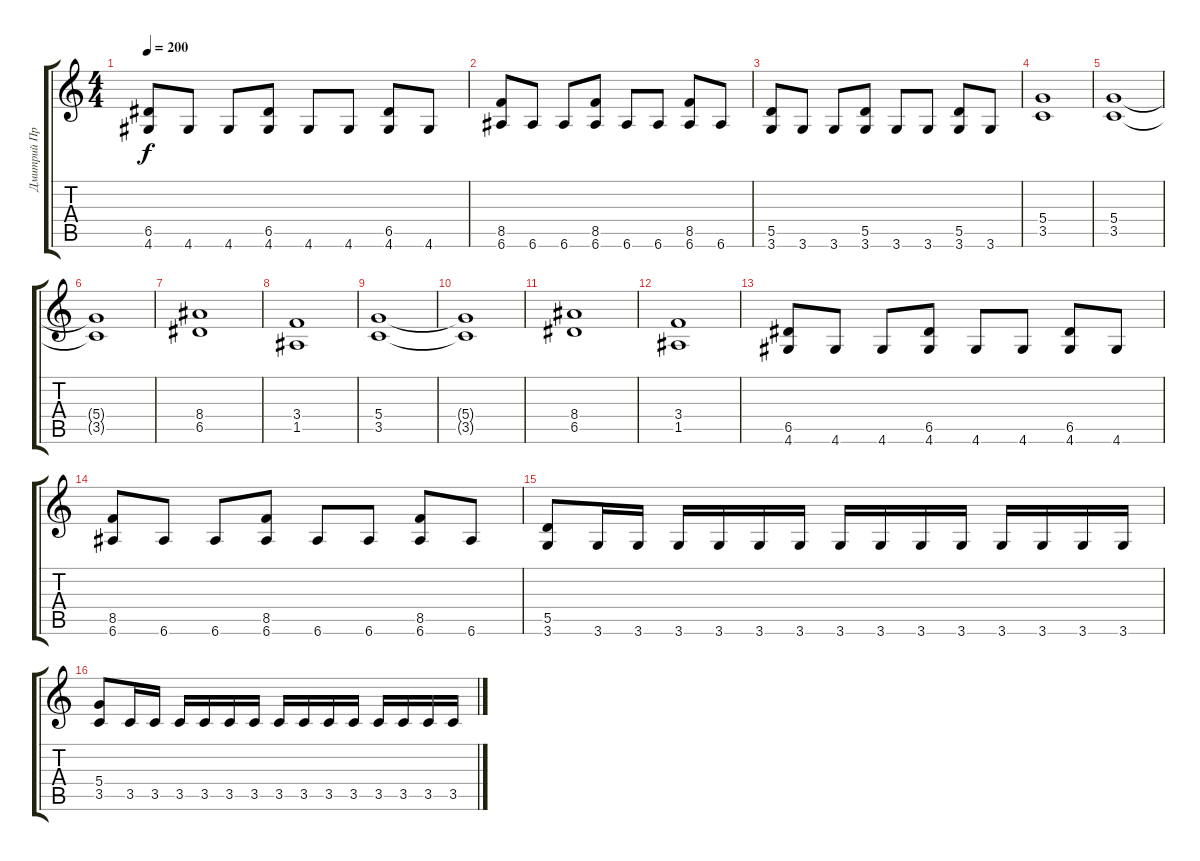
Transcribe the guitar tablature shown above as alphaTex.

\track ("Дмитрий Процко" "Дмитрий Пр") {instrument distortionguitar}
\staff {score tabs}
\tuning (E4 B3 G3 D3 A2 E2) {hide}
\ts (4 4)
\tempo 200
\clef g2
\ks c
(6.5 4.6).8{dy f} 4.6.8 4.6.8 (6.5 4.6).8 4.6.8 4.6.8 (6.5 4.6).8 4.6.8 |
(8.5 6.6).8 6.6.8 6.6.8 (8.5 6.6).8 6.6.8 6.6.8 (8.5 6.6).8 6.6.8 |
(5.5 3.6).8 3.6.8 3.6.8 (5.5 3.6).8 3.6.8 3.6.8 (5.5 3.6).8 3.6.8 |
(5.4 3.5).1 |
(5.4 3.5).1 |
(5.4{t} 3.5{t}).1 |
(8.4 6.5).1 |
(3.4 1.5).1 |
(5.4 3.5).1 |
(5.4{t} 3.5{t}).1 |
(8.4 6.5).1 |
(3.4 1.5).1 |
(6.5 4.6).8 4.6.8 4.6.8 (6.5 4.6).8 4.6.8 4.6.8 (6.5 4.6).8 4.6.8 |
(8.5 6.6).8 6.6.8 6.6.8 (8.5 6.6).8 6.6.8 6.6.8 (8.5 6.6).8 6.6.8 |
(5.5 3.6).8 3.6.16 3.6.16 3.6.16 3.6.16 3.6.16 3.6.16 3.6.16 3.6.16 3.6.16 3.6.16 3.6.16 3.6.16 3.6.16 3.6.16 |
(5.4 3.5).8 3.5.16 3.5.16 3.5.16 3.5.16 3.5.16 3.5.16 3.5.16 3.5.16 3.5.16 3.5.16 3.5.16 3.5.16 3.5.16 3.5.16
